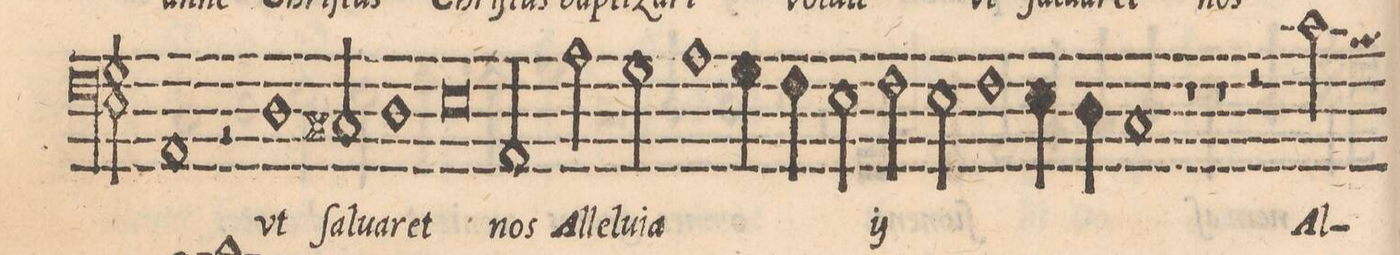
**kern	**text
*I"BASSO	*
*clefF4	*
*k[]	*
*met(C|)	*
*M2/1	*
=51-	=51-
1AA	.
2r	.
1D\	vt
=52-	=52-
2C#X/	ſal-
1D	-ua-
=53-	=53-
0E	-ret
=54-	=54-
2AA/	nos
2A\	Al-
2G\	-le-
1A\	-lu-
=55-	=55-
4G\	-ia
4Fny\	.
2E\	.
*	*ij
2F\	Al-
=56-	=56-
2E\	-le-
1F	-lu-
4E\	.
4D\	.
=57-	=57-
1Cny	-ia
*	*Xij
1r	.
=58-	=58-
1r	.
2r	.
*custos:B	*
2c\	Al-
*-	*-
